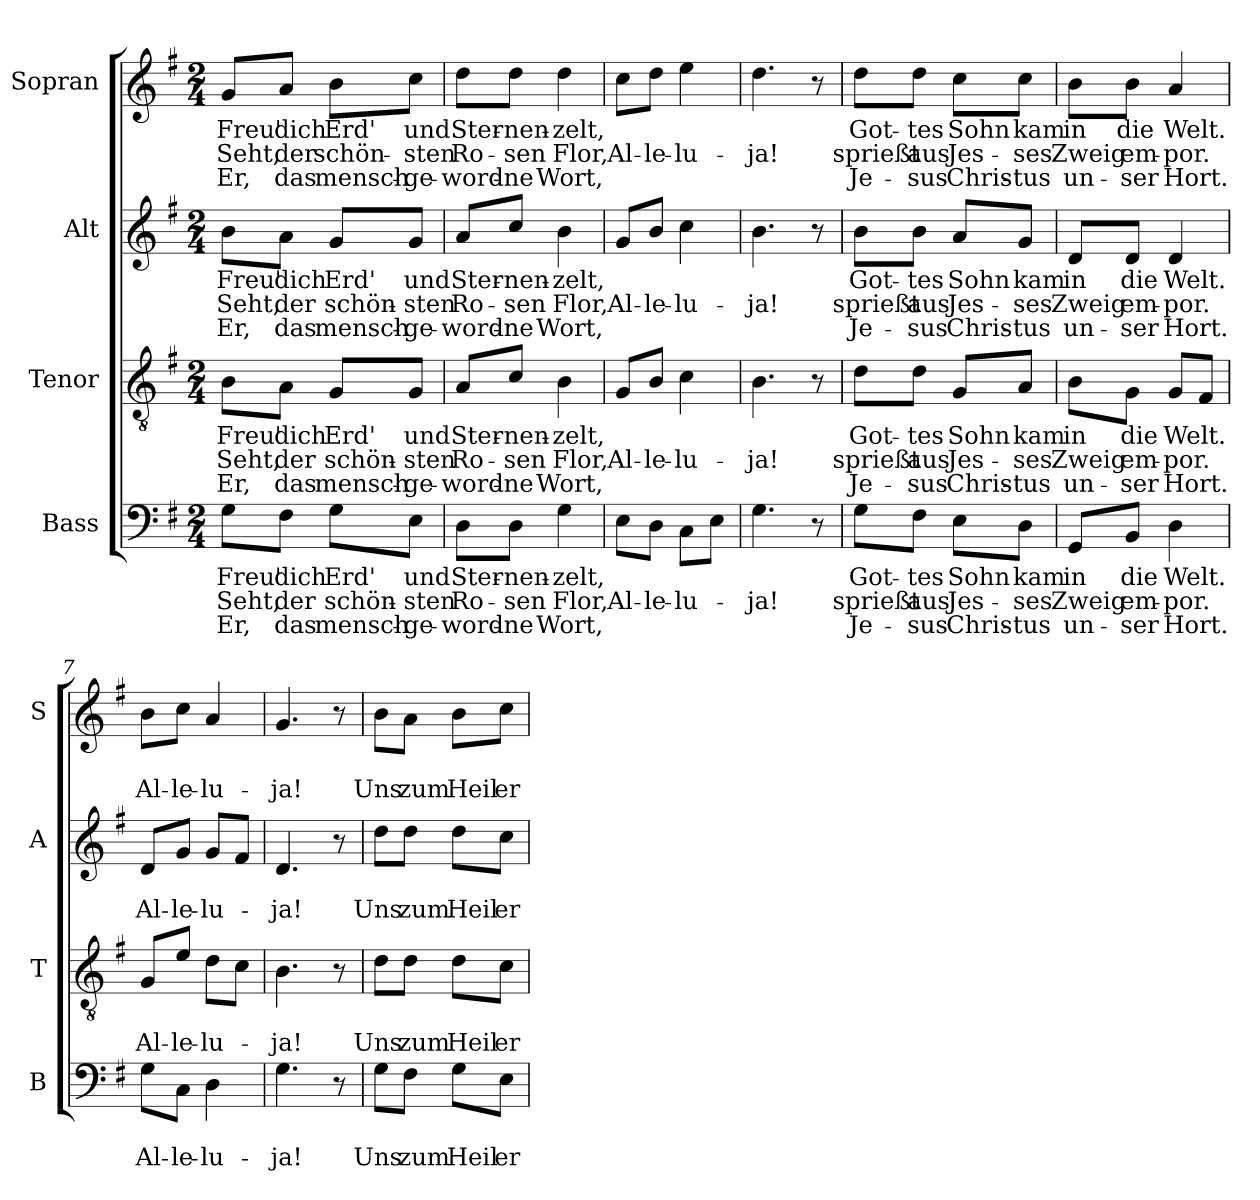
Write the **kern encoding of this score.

**kern	**text	**text	**text	**kern	**text	**text	**text	**kern	**text	**text	**text	**kern	**text	**text	**text
*part4	*part4	*part4	*part4	*part3	*part3	*part3	*part3	*part2	*part2	*part2	*part2	*part1	*part1	*part1	*part1
*staff4	*staff4	*staff4	*staff4	*staff3	*staff3	*staff3	*staff3	*staff2	*staff2	*staff2	*staff2	*staff1	*staff1	*staff1	*staff1
*I"Bass	*	*	*	*I"Tenor	*	*	*	*I"Alt	*	*	*	*I"Sopran	*	*	*
*I'B	*	*	*	*I'T	*	*	*	*I'A	*	*	*	*I'S	*	*	*
*clefF4	*	*	*	*clefGv2	*	*	*	*clefG2	*	*	*	*clefG2	*	*	*
*k[f#]	*	*	*	*k[f#]	*	*	*	*k[f#]	*	*	*	*k[f#]	*	*	*
*G:	*	*	*	*G:	*	*	*	*G:	*	*	*	*G:	*	*	*
*M2/4	*	*	*	*M2/4	*	*	*	*M2/4	*	*	*	*M2/4	*	*	*
=1	=1	=1	=1	=1	=1	=1	=1	=1	=1	=1	=1	=1	=1	=1	=1
!	!LO:LY:b	!LO:LY:b	!LO:LY:b	!	!LO:LY:b	!LO:LY:b	!LO:LY:b	!	!LO:LY:b	!LO:LY:b	!LO:LY:b	!	!LO:LY:b	!LO:LY:b	!LO:LY:b
8G\L	Freu'	Seht,	Er,	8B\L	Freu'	Seht,	Er,	8b\L	Freu'	Seht,	Er,	8g/L	Freu'	Seht,	Er,
!	!LO:LY:b	!LO:LY:b	!LO:LY:b	!	!LO:LY:b	!LO:LY:b	!LO:LY:b	!	!LO:LY:b	!LO:LY:b	!LO:LY:b	!	!LO:LY:b	!LO:LY:b	!LO:LY:b
8F#\J	dich	der	das	8A\J	dich	der	das	8a\J	dich	der	das	8a/J	dich	der	das
!	!LO:LY:b	!LO:LY:b	!LO:LY:b	!	!LO:LY:b	!LO:LY:b	!LO:LY:b	!	!LO:LY:b	!LO:LY:b	!LO:LY:b	!	!LO:LY:b	!LO:LY:b	!LO:LY:b
8G\L	Erd'	schön-	mensch-	8G/L	Erd'	schön-	mensch-	8g/L	Erd'	schön-	mensch-	8b\L	Erd'	schön-	mensch-
!	!LO:LY:b	!LO:LY:b	!LO:LY:b	!	!LO:LY:b	!LO:LY:b	!LO:LY:b	!	!LO:LY:b	!LO:LY:b	!LO:LY:b	!	!LO:LY:b	!LO:LY:b	!LO:LY:b
8E\J	und	-sten	-ge-	8G/J	und	-sten	-ge-	8g/J	und	-sten	-ge-	8cc\J	und	-sten	-ge-
=2	=2	=2	=2	=2	=2	=2	=2	=2	=2	=2	=2	=2	=2	=2	=2
!	!LO:LY:b	!LO:LY:b	!LO:LY:b	!	!LO:LY:b	!LO:LY:b	!LO:LY:b	!	!LO:LY:b	!LO:LY:b	!LO:LY:b	!	!LO:LY:b	!LO:LY:b	!LO:LY:b
8D\L	Ster-	Ro-	-word-	8A/L	Ster-	Ro-	-word-	8a/L	Ster-	Ro-	-word-	8dd\L	Ster-	Ro-	-word-
!	!LO:LY:b	!LO:LY:b	!LO:LY:b	!	!LO:LY:b	!LO:LY:b	!LO:LY:b	!	!LO:LY:b	!LO:LY:b	!LO:LY:b	!	!LO:LY:b	!LO:LY:b	!LO:LY:b
8D\J	-nen-	-sen	-ne	8c/J	-nen-	-sen	-ne	8cc/J	-nen-	-sen	-ne	8dd\J	-nen-	-sen	-ne
!	!LO:LY:b	!LO:LY:b	!LO:LY:b	!	!LO:LY:b	!LO:LY:b	!LO:LY:b	!	!LO:LY:b	!LO:LY:b	!LO:LY:b	!	!LO:LY:b	!LO:LY:b	!LO:LY:b
4G\	-zelt,	Flor,	Wort,	4B\	-zelt,	Flor,	Wort,	4b\	-zelt,	Flor,	Wort,	4dd\	-zelt,	Flor,	Wort,
=3	=3	=3	=3	=3	=3	=3	=3	=3	=3	=3	=3	=3	=3	=3	=3
!	!	!LO:LY:b	!	!	!	!LO:LY:b	!	!	!	!LO:LY:b	!	!	!	!LO:LY:b	!
8E\L	.	Al-	.	8G/L	.	Al-	.	8g/L	.	Al-	.	8cc\L	.	Al-	.
!	!	!LO:LY:b	!	!	!	!LO:LY:b	!	!	!	!LO:LY:b	!	!	!	!LO:LY:b	!
8D\J	.	-le-	.	8B/J	.	-le-	.	8b/J	.	-le-	.	8dd\J	.	-le-	.
!	!	!LO:LY:b	!	!	!	!LO:LY:b	!	!	!	!LO:LY:b	!	!	!	!LO:LY:b	!
8C\L	.	-lu-	.	4c\	.	-lu-	.	4cc\	.	-lu-	.	4ee\	.	-lu-	.
8E\J	.	.	.	.	.	.	.	.	.	.	.	.	.	.	.
=4	=4	=4	=4	=4	=4	=4	=4	=4	=4	=4	=4	=4	=4	=4	=4
!	!	!LO:LY:b	!	!	!	!LO:LY:b	!	!	!	!LO:LY:b	!	!	!	!LO:LY:b	!
4.G\	.	-ja!	.	4.B\	.	-ja!	.	4.b\	.	-ja!	.	4.dd\	.	-ja!	.
8r	.	.	.	8r	.	.	.	8r	.	.	.	8r	.	.	.
=5	=5	=5	=5	=5	=5	=5	=5	=5	=5	=5	=5	=5	=5	=5	=5
!	!LO:LY:b	!LO:LY:b	!LO:LY:b	!	!LO:LY:b	!LO:LY:b	!LO:LY:b	!	!LO:LY:b	!LO:LY:b	!LO:LY:b	!	!LO:LY:b	!LO:LY:b	!LO:LY:b
8G\L	Got-	sprießt	Je-	8d\L	Got-	sprießt	Je-	8b\L	Got-	sprießt	Je-	8dd\L	Got-	sprießt	Je-
!	!LO:LY:b	!LO:LY:b	!LO:LY:b	!	!LO:LY:b	!LO:LY:b	!LO:LY:b	!	!LO:LY:b	!LO:LY:b	!LO:LY:b	!	!LO:LY:b	!LO:LY:b	!LO:LY:b
8F#\J	-tes	aus	-sus	8d\J	-tes	aus	-sus	8b\J	-tes	aus	-sus	8dd\J	-tes	aus	-sus
!	!LO:LY:b	!LO:LY:b	!LO:LY:b	!	!LO:LY:b	!LO:LY:b	!LO:LY:b	!	!LO:LY:b	!LO:LY:b	!LO:LY:b	!	!LO:LY:b	!LO:LY:b	!LO:LY:b
8E\L	Sohn	Jes-	Chris-	8G/L	Sohn	Jes-	Chris-	8a/L	Sohn	Jes-	Chris-	8cc\L	Sohn	Jes-	Chris-
!	!LO:LY:b	!LO:LY:b	!LO:LY:b	!	!LO:LY:b	!LO:LY:b	!LO:LY:b	!	!LO:LY:b	!LO:LY:b	!LO:LY:b	!	!LO:LY:b	!LO:LY:b	!LO:LY:b
8D\J	kam	-ses	-tus	8A/J	kam	-ses	-tus	8g/J	kam	-ses	-tus	8cc\J	kam	-ses	-tus
=6	=6	=6	=6	=6	=6	=6	=6	=6	=6	=6	=6	=6	=6	=6	=6
!	!LO:LY:b	!LO:LY:b	!LO:LY:b	!	!LO:LY:b	!LO:LY:b	!LO:LY:b	!	!LO:LY:b	!LO:LY:b	!LO:LY:b	!	!LO:LY:b	!LO:LY:b	!LO:LY:b
8GG/L	in	Zweig	un-	8B\L	in	Zweig	un-	8d/L	in	Zweig	un-	8b\L	in	Zweig	un-
!	!LO:LY:b	!LO:LY:b	!LO:LY:b	!	!LO:LY:b	!LO:LY:b	!LO:LY:b	!	!LO:LY:b	!LO:LY:b	!LO:LY:b	!	!LO:LY:b	!LO:LY:b	!LO:LY:b
8BB/J	die	em-	-ser	8G\J	die	em-	-ser	8d/J	die	em-	-ser	8b\J	die	em-	-ser
!	!LO:LY:b	!LO:LY:b	!LO:LY:b	!	!LO:LY:b	!LO:LY:b	!LO:LY:b	!	!LO:LY:b	!LO:LY:b	!LO:LY:b	!	!LO:LY:b	!LO:LY:b	!LO:LY:b
4D\	Welt.	-por.	Hort.	8G/L	Welt.	-por.	Hort.	4d/	Welt.	-por.	Hort.	4a/	Welt.	-por.	Hort.
.	.	.	.	8F#/J	.	.	.	.	.	.	.	.	.	.	.
!!LO:LB:g=z
=7	=7	=7	=7	=7	=7	=7	=7	=7	=7	=7	=7	=7	=7	=7	=7
!	!	!LO:LY:b	!	!	!	!LO:LY:b	!	!	!	!LO:LY:b	!	!	!	!LO:LY:b	!
8G\L	.	Al-	.	8G/L	.	Al-	.	8d/L	.	Al-	.	8b\L	.	Al-	.
!	!	!LO:LY:b	!	!	!	!LO:LY:b	!	!	!	!LO:LY:b	!	!	!	!LO:LY:b	!
8C\J	.	-le-	.	8e/J	.	-le-	.	8g/J	.	-le-	.	8cc\J	.	-le-	.
!	!	!LO:LY:b	!	!	!	!LO:LY:b	!	!	!	!LO:LY:b	!	!	!	!LO:LY:b	!
4D\	.	-lu-	.	8d\L	.	-lu-	.	8g/L	.	-lu-	.	4a/	.	-lu-	.
.	.	.	.	8c\J	.	.	.	8f#/J	.	.	.	.	.	.	.
=8	=8	=8	=8	=8	=8	=8	=8	=8	=8	=8	=8	=8	=8	=8	=8
!	!	!LO:LY:b	!	!	!	!LO:LY:b	!	!	!	!LO:LY:b	!	!	!	!LO:LY:b	!
4.G\	.	-ja!	.	4.B\	.	-ja!	.	4.d/	.	-ja!	.	4.g/	.	-ja!	.
8r	.	.	.	8r	.	.	.	8r	.	.	.	8r	.	.	.
=9	=9	=9	=9	=9	=9	=9	=9	=9	=9	=9	=9	=9	=9	=9	=9
!	!	!LO:LY:b	!	!	!	!LO:LY:b	!	!	!	!LO:LY:b	!	!	!	!LO:LY:b	!
8G\L	.	Uns	.	8d\L	.	Uns	.	8dd\L	.	Uns	.	8b\L	.	Uns	.
!	!	!LO:LY:b	!	!	!	!LO:LY:b	!	!	!	!LO:LY:b	!	!	!	!LO:LY:b	!
8F#\J	.	zum	.	8d\J	.	zum	.	8dd\J	.	zum	.	8a\J	.	zum	.
!	!	!LO:LY:b	!	!	!	!LO:LY:b	!	!	!	!LO:LY:b	!	!	!	!LO:LY:b	!
8G\L	.	Heil	.	8d\L	.	Heil	.	8dd\L	.	Heil	.	8b\L	.	Heil	.
!	!	!LO:LY:b	!	!	!	!LO:LY:b	!	!	!	!LO:LY:b	!	!	!	!LO:LY:b	!
8E\J	.	er-	.	8c\J	.	er-	.	8cc\J	.	er-	.	8cc\J	.	er-	.
=	=	=	=	=	=	=	=	=	=	=	=	=	=	=	=
*-	*-	*-	*-	*-	*-	*-	*-	*-	*-	*-	*-	*-	*-	*-	*-
